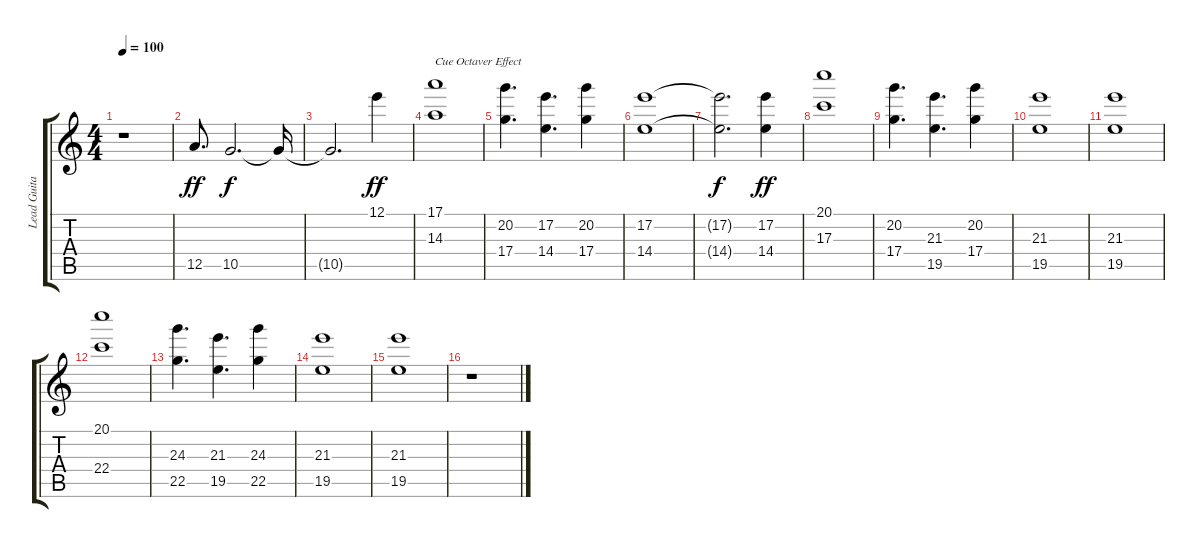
\track ("Lead Guitar" "Lead Guita") {instrument distortionguitar}
\staff {score tabs}
\tuning (E4 B3 G3 D3 A2 E2) {hide}
\ts (4 4)
\tempo 100
\clef g2
\ks c
r.1{dy ff} |
12.5.8{d} 10.5.2{d dy f} 10.5{t}.16 |
10.5{t}.2{d} 12.1.4{dy ff} |
(17.1 14.3).1{txt "Cue Octaver Effect"} |
(20.2 17.4).4{d} (17.2 14.4).4{d} (20.2 17.4).4 |
(17.2 14.4).1 |
(17.2{t} 14.4{t}).2{d dy f} (17.2 14.4).4{dy ff} |
(20.1 17.3).1 |
(20.2 17.4).4{d} (21.3 19.5).4{d} (20.2 17.4).4 |
(21.3 19.5).1 |
(21.3 19.5).1 |
(20.1 22.4).1 |
(24.3 22.5).4{d} (21.3 19.5).4{d} (24.3 22.5).4 |
(21.3 19.5).1 |
(21.3 19.5).1 |
r.1
